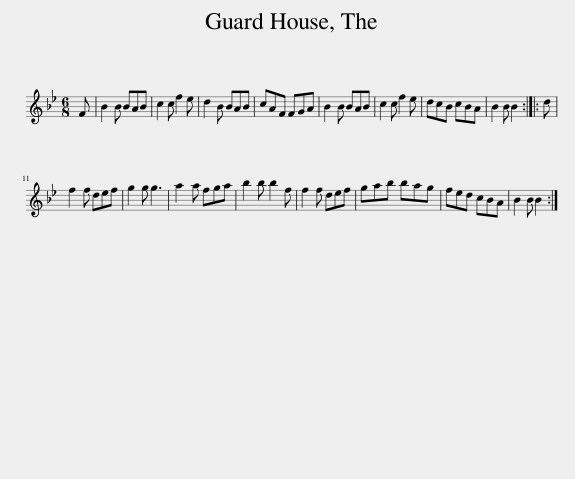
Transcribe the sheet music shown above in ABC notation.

X:1
L:1/8
M:6/8
I:linebreak $
K:Bb
V:1 treble
V:1
 F | B2 B BAB | c2 c f2 e | d2 B BAB | cAF FGA | %5
 B2 B BAB | c2 c f2 e | dcB cBA | B2 B B2 :: d |$ %10
 f2 f def | g2 g g3 | a2 a fga | b2 b b2 f | f2 f def | %15
 gab bag | fed cBA | B2 B B2 :| %18
